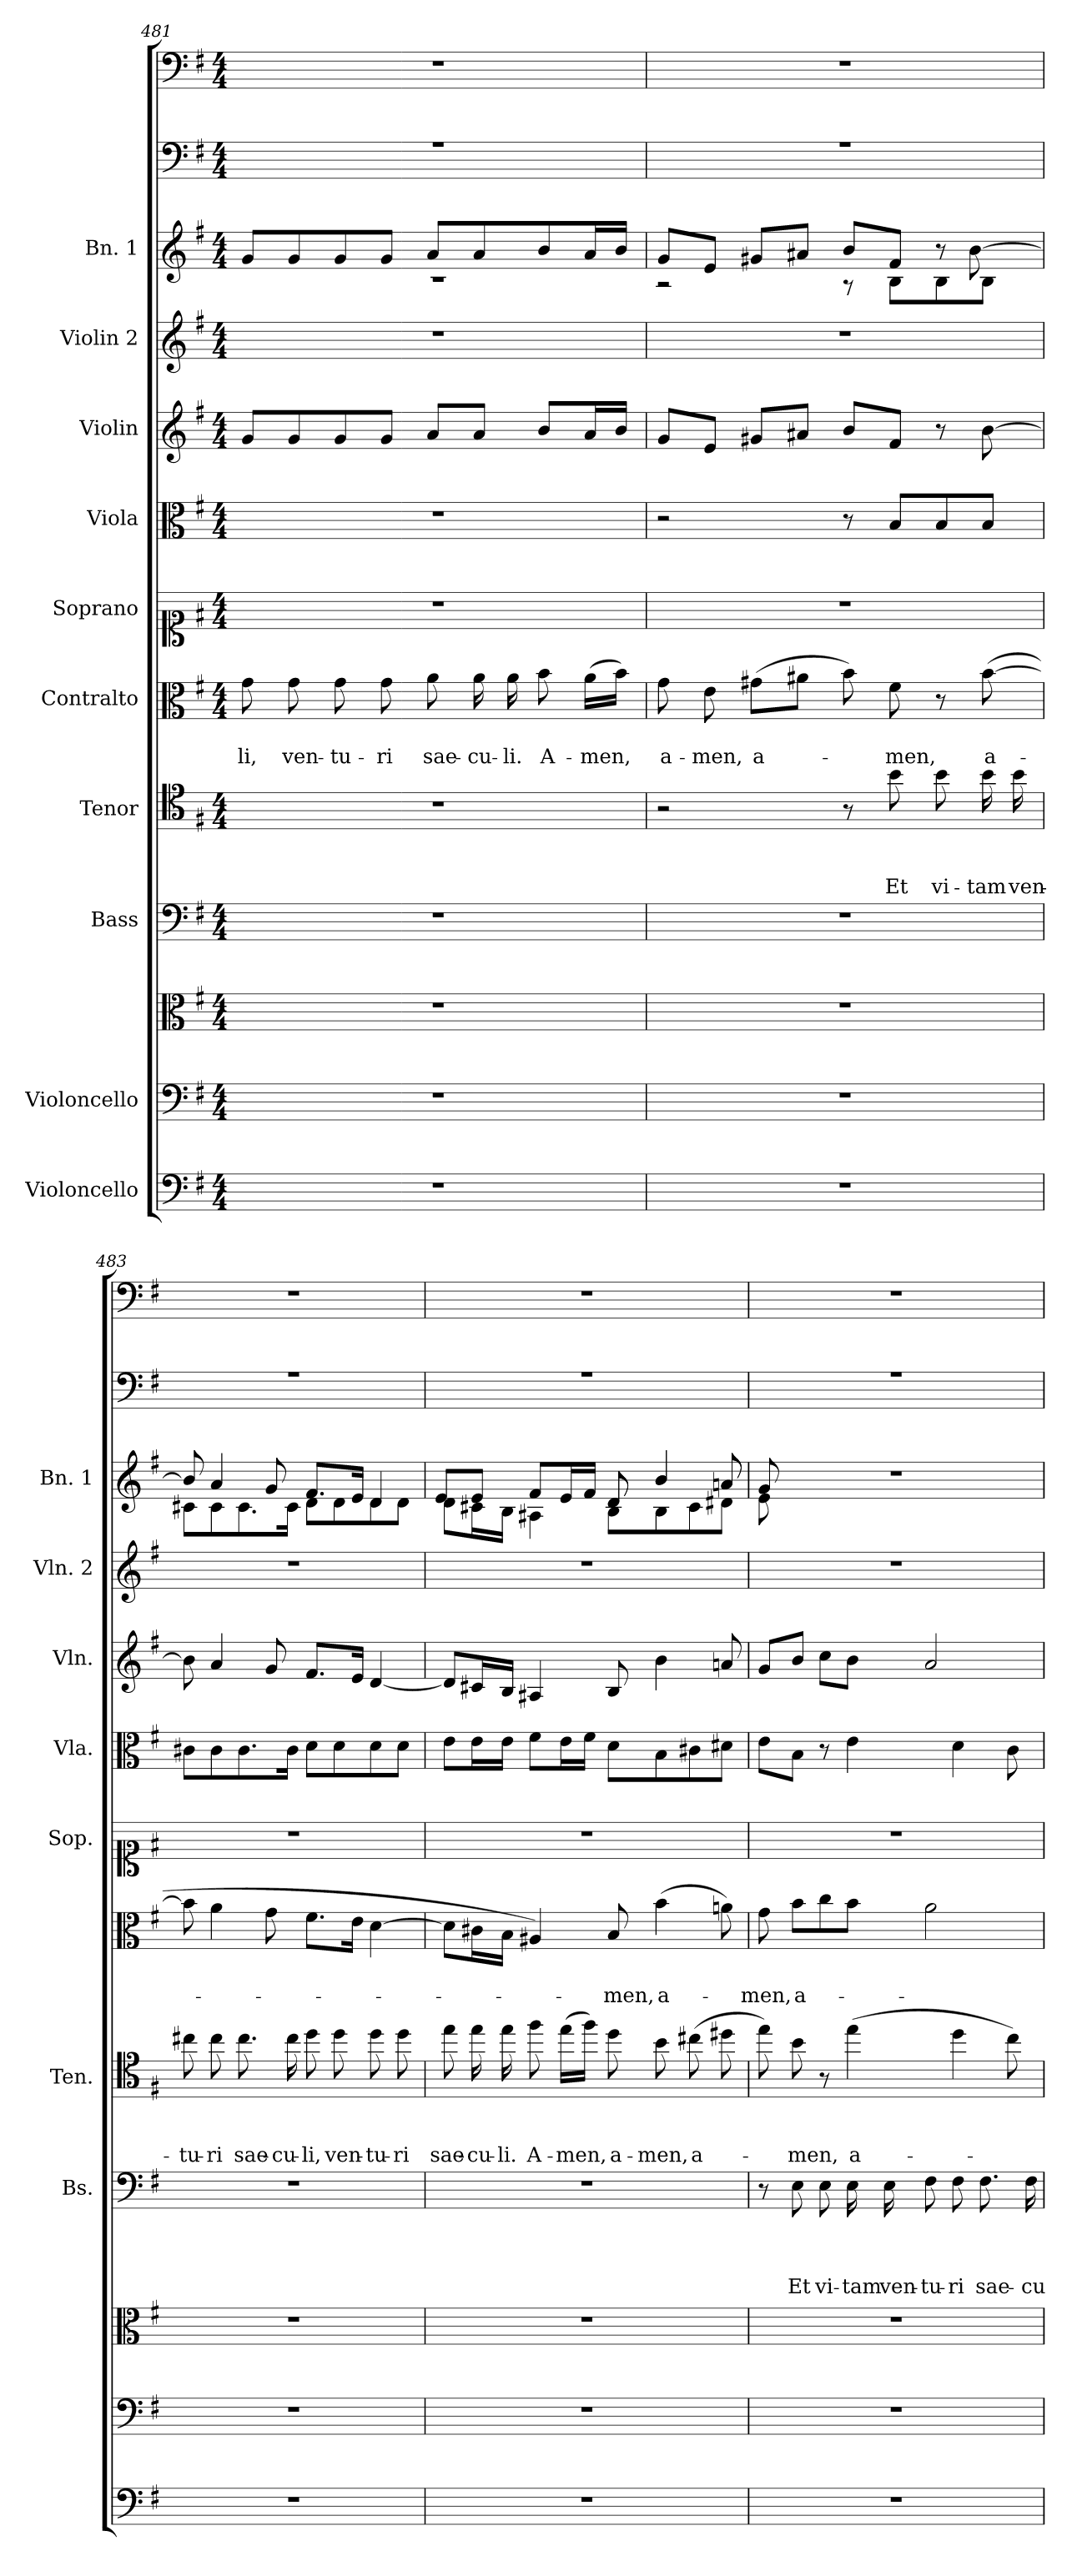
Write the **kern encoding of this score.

**kern	**kern	**kern	**kern	**text	**text	**text	**text	**kern	**text	**text	**text	**kern	**text	**text	**kern	**kern	**kern	**kern	**kern	**kern	**kern
*part13	*part12	*part11	*part10	*part10	*part10	*part10	*part10	*part9	*part9	*part9	*part9	*part8	*part8	*part8	*part7	*part6	*part5	*part4	*part3	*part2	*part1
*staff13	*staff12	*staff11	*staff10	*staff10	*staff10	*staff10	*staff10	*staff9	*staff9	*staff9	*staff9	*staff8	*staff8	*staff8	*staff7	*staff6	*staff5	*staff4	*staff3	*staff2	*staff1
*I"Violoncello	*I"Violoncello	*	*I"Bass	*	*	*	*	*I"Tenor	*	*	*	*I"Contralto	*	*	*I"Soprano	*I"Viola	*I"Violin	*I"Violin 2	*I"Bn. 1	*	*
*	*	*	*I'Bs.	*	*	*	*	*I'Ten.	*	*	*	*	*	*	*I'Sop.	*I'Vla.	*I'Vln.	*I'Vln. 2	*I'Bn. 1	*	*
*clefF4	*clefF4	*clefC3	*clefF4	*	*	*	*	*clefC4	*	*	*	*clefC3	*	*	*clefC1	*clefC3	*clefG2	*clefG2	*clefG2	*clefF4	*clefF4
*	*	*	*	*	*	*	*	*ITrd7c12	*	*	*	*	*	*	*	*	*	*	*	*	*
*k[f#]	*k[f#]	*k[f#]	*k[f#]	*	*	*	*	*k[f#]	*	*	*	*k[f#]	*	*	*k[f#]	*k[f#]	*k[f#]	*k[f#]	*k[f#]	*k[f#]	*k[f#]
*G:	*G:	*G:	*G:	*	*	*	*	*G:	*	*	*	*G:	*	*	*G:	*G:	*G:	*G:	*G:	*G:	*G:
*M4/4	*M4/4	*M4/4	*M4/4	*	*	*	*	*M4/4	*	*	*	*M4/4	*	*	*M4/4	*M4/4	*M4/4	*M4/4	*M4/4	*M4/4	*M4/4
=481	=481	=481	=481	=481	=481	=481	=481	=481	=481	=481	=481	=481	=481	=481	=481	=481	=481	=481	=481	=481	=481
!	!	!	!	!	!	!	!	!	!	!	!	!	!	!LO:LY:b	!	!	!	!	!	!	!
*	*	*	*	*	*	*	*	*	*	*	*	*	*	*	*	*	*	*	*^	*^	*
*	*	*	*	*	*	*	*	*	*	*	*	*	*	*	*	*	*	*	*	*^	*	*	*
1r	1r	1r	1r	.	.	.	.	1r	.	.	.	8g\	.	-li,	1r	1r	8g/L	1r	1ryy	1rc	8g/L	1r	1ryy	1r
!	!	!	!	!	!	!	!	!	!	!	!	!	!	!LO:LY:b	!	!	!	!	!	!	!	!	!	!
.	.	.	.	.	.	.	.	.	.	.	.	8g\	.	ven-	.	.	8g/	.	.	.	8g/	.	.	.
!	!	!	!	!	!	!	!	!	!	!	!	!	!	!LO:LY:b	!	!	!	!	!	!	!	!	!	!
.	.	.	.	.	.	.	.	.	.	.	.	8g\	.	-tu-	.	.	8g/	.	.	.	8g/	.	.	.
!	!	!	!	!	!	!	!	!	!	!	!	!	!	!LO:LY:b	!	!	!	!	!	!	!	!	!	!
.	.	.	.	.	.	.	.	.	.	.	.	8g\	.	-ri	.	.	8g/J	.	.	.	8g/J	.	.	.
!	!	!	!	!	!	!	!	!	!	!	!	!	!	!LO:LY:b	!	!	!	!	!	!	!	!	!	!
.	.	.	.	.	.	.	.	.	.	.	.	8a\	.	sae-	.	.	8a/L	.	.	.	8a/L	.	.	.
!	!	!	!	!	!	!	!	!	!	!	!	!	!	!LO:LY:b	!	!	!	!	!	!	!	!	!	!
.	.	.	.	.	.	.	.	.	.	.	.	16a\	.	-cu-	.	.	8a/J	.	.	.	8a/	.	.	.
!	!	!	!	!	!	!	!	!	!	!	!	!	!	!LO:LY:b	!	!	!	!	!	!	!	!	!	!
.	.	.	.	.	.	.	.	.	.	.	.	16a\	.	-li.	.	.	.	.	.	.	.	.	.	.
!	!	!	!	!	!	!	!	!	!	!	!	!	!	!LO:LY:b	!	!	!	!	!	!	!	!	!	!
.	.	.	.	.	.	.	.	.	.	.	.	8b\	.	A-	.	.	8b/L	.	.	.	8b/	.	.	.
!	!	!	!	!	!	!	!	!	!	!	!	!	!	!LO:LY:b	!	!	!	!	!	!	!	!	!	!
.	.	.	.	.	.	.	.	.	.	.	.	(>16a\LL	.	-men,	.	.	16a/L	.	.	.	16a/L	.	.	.
.	.	.	.	.	.	.	.	.	.	.	.	16b\JJ)	.	.	.	.	16b/JJ	.	.	.	16b/JJ	.	.	.
=482	=482	=482	=482	=482	=482	=482	=482	=482	=482	=482	=482	=482	=482	=482	=482	=482	=482	=482	=482	=482	=482	=482	=482	=482
!	!	!	!	!	!	!	!	!	!	!	!	!	!	!LO:LY:b	!	!	!	!	!	!	!	!	!	!
1r	1r	1r	1r	.	.	.	.	2r	.	.	.	8g\	.	a-	1r	2r	8g/L	1r	1ryy	2rA	8g/L	1r	1ryy	1r
!	!	!	!	!	!	!	!	!	!	!	!	!	!	!LO:LY:b	!	!	!	!	!	!	!	!	!	!
.	.	.	.	.	.	.	.	.	.	.	.	8e\	.	-men,	.	.	8e/J	.	.	.	8e/J	.	.	.
!	!	!	!	!	!	!	!	!	!	!	!	!	!	!LO:LY:b	!	!	!	!	!	!	!	!	!	!
.	.	.	.	.	.	.	.	.	.	.	.	(>8g#X\L	.	a-	.	.	8g#X/L	.	.	.	8g#X/L	.	.	.
.	.	.	.	.	.	.	.	.	.	.	.	8a#X\J	.	.	.	.	8a#X/J	.	.	.	8a#X/J	.	.	.
.	.	.	.	.	.	.	.	8r	.	.	.	8b\)	.	.	.	8r	8b/L	.	.	8rA	8b/L	.	.	.
!	!	!	!	!	!	!	!	!	!	!	!LO:LY:b	!	!	!LO:LY:b	!	!	!	!	!	!	!	!	!	!
.	.	.	.	.	.	.	.	8B\	.	.	Et	8f#\	.	-men,	.	8B/L	8f#/J	.	.	8B\L	8f#/J	.	.	.
!	!	!	!	!	!	!	!	!	!	!	!LO:LY:b	!	!	!	!	!	!	!	!	!	!	!	!	!
.	.	.	.	.	.	.	.	8B\	.	.	vi-	8r	.	.	.	8B/	8r	.	.	8B\	8r	.	.	.
!	!	!	!	!	!	!	!	!	!	!	!LO:LY:b	!	!	!LO:LY:b	!	!	!	!	!	!	!	!	!	!
.	.	.	.	.	.	.	.	16B\	.	.	-tam	(>[>8b\	.	a-	.	8B/J	[>8b\	.	.	8B\J	[>8b\	.	.	.
!	!	!	!	!	!	!	!	!	!	!	!LO:LY:b	!	!	!	!	!	!	!	!	!	!	!	!	!
.	.	.	.	.	.	.	.	16B\	.	.	ven-	.	.	.	.	.	.	.	.	.	.	.	.	.
!!LO:PB:g=z
=483	=483	=483	=483	=483	=483	=483	=483	=483	=483	=483	=483	=483	=483	=483	=483	=483	=483	=483	=483	=483	=483	=483	=483	=483
!	!	!	!	!	!	!	!	!	!	!	!LO:LY:b	!	!	!	!	!	!	!	!	!	!	!	!	!
1r	1r	1r	1r	.	.	.	.	8c#X\	.	.	-tu-	8b\]	.	.	1r	8c#X\L	8b\]	1r	1ryy	8c#X\L	8b/]	1r	1ryy	1r
!	!	!	!	!	!	!	!	!	!	!	!LO:LY:b	!	!	!	!	!	!	!	!	!	!	!	!	!
.	.	.	.	.	.	.	.	8c#\	.	.	-ri	4a\	.	.	.	8c#\	4a/	.	.	8c#\	4a/	.	.	.
!	!	!	!	!	!	!	!	!	!	!	!LO:LY:b	!	!	!	!	!	!	!	!	!	!	!	!	!
.	.	.	.	.	.	.	.	8.c#\	.	.	sae-	.	.	.	.	8.c#\	.	.	.	8.c#\	.	.	.	.
.	.	.	.	.	.	.	.	.	.	.	.	8g\	.	.	.	.	8g/	.	.	.	8g/	.	.	.
!	!	!	!	!	!	!	!	!	!	!	!LO:LY:b	!	!	!	!	!	!	!	!	!	!	!	!	!
.	.	.	.	.	.	.	.	16c#\	.	.	-cu-	.	.	.	.	16c#\Jk	.	.	.	16c#\Jk	.	.	.	.
!	!	!	!	!	!	!	!	!	!	!	!LO:LY:b	!	!	!	!	!	!	!	!	!	!	!	!	!
.	.	.	.	.	.	.	.	8d\	.	.	-li,	8.f#\L	.	.	.	8d\L	8.f#/L	.	.	8d\L	8.f#/L	.	.	.
!	!	!	!	!	!	!	!	!	!	!	!LO:LY:b	!	!	!	!	!	!	!	!	!	!	!	!	!
.	.	.	.	.	.	.	.	8d\	.	.	ven-	.	.	.	.	8d\	.	.	.	8d\	.	.	.	.
.	.	.	.	.	.	.	.	.	.	.	.	16e\Jk	.	.	.	.	16e/Jk	.	.	.	16e/Jk	.	.	.
!	!	!	!	!	!	!	!	!	!	!	!LO:LY:b	!	!	!	!	!	!	!	!	!	!	!	!	!
.	.	.	.	.	.	.	.	8d\	.	.	-tu-	[>4d\	.	.	.	8d\	[<4d/	.	.	8d\	4d/	.	.	.
!	!	!	!	!	!	!	!	!	!	!	!LO:LY:b	!	!	!	!	!	!	!	!	!	!	!	!	!
.	.	.	.	.	.	.	.	8d\	.	.	-ri	.	.	.	.	8d\J	.	.	.	8d\J	.	.	.	.
=484	=484	=484	=484	=484	=484	=484	=484	=484	=484	=484	=484	=484	=484	=484	=484	=484	=484	=484	=484	=484	=484	=484	=484	=484
!	!	!	!	!	!	!	!	!	!	!	!LO:LY:b	!	!	!	!	!	!	!	!	!	!	!	!	!
1r	1r	1r	1r	.	.	.	.	8e\	.	.	sae-	8d\L]	.	.	1r	8e\L	8d/L]	1r	2ryy	8d\L	8e/L	1r	1ryy	1r
!	!	!	!	!	!	!	!	!	!	!	!LO:LY:b	!	!	!	!	!	!	!	!	!	!	!	!	!
.	.	.	.	.	.	.	.	16e\	.	.	-cu-	16c#X\L	.	.	.	16e\L	16c#X/L	.	.	16c#X\L	8e/J	.	.	.
!	!	!	!	!	!	!	!	!	!	!	!LO:LY:b	!	!	!	!	!	!	!	!	!	!	!	!	!
.	.	.	.	.	.	.	.	16e\	.	.	-li.	16B\JJ	.	.	.	16e\JJ	16B/JJ	.	.	16B\JJ	.	.	.	.
!	!	!	!	!	!	!	!	!	!	!	!LO:LY:b	!	!	!	!	!	!	!	!	!	!	!	!	!
.	.	.	.	.	.	.	.	8f#\	.	.	A-	4A#X/)	.	.	.	8f#\L	4A#X/	.	.	4A#X\	8f#/L	.	.	.
!	!	!	!	!	!	!	!	!	!	!	!LO:LY:b	!	!	!	!	!	!	!	!	!	!	!	!	!
.	.	.	.	.	.	.	.	(>16e\LL	.	.	-men,	.	.	.	.	16e\L	.	.	.	.	16e/L	.	.	.
.	.	.	.	.	.	.	.	16f#\JJ)	.	.	.	.	.	.	.	16f#\JJ	.	.	.	.	16f#/JJ	.	.	.
!	!	!	!	!	!	!	!	!	!	!	!LO:LY:b	!	!	!LO:LY:b	!	!	!	!	!	!	!	!	!	!
.	.	.	.	.	.	.	.	8d\	.	.	a-	8B/	.	-men,	.	8d\L	8B/	.	8B\L	8d/	8d/	.	.	.
!	!	!	!	!	!	!	!	!	!	!	!LO:LY:b	!	!	!LO:LY:b	!	!	!	!	!	!	!	!	!	!
.	.	.	.	.	.	.	.	8B\	.	.	-men,	(>4b\	.	a-	.	8B\	4b\	.	8B\	4b/	4b/	.	.	.
!	!	!	!	!	!	!	!	!	!	!	!LO:LY:b	!	!	!	!	!	!	!	!	!	!	!	!	!
.	.	.	.	.	.	.	.	(>8c#X\	.	.	a-	.	.	.	.	8c#X\	.	.	8c#i\	.	.	.	.	.
.	.	.	.	.	.	.	.	8d#X\	.	.	.	8ani\)	.	.	.	8d#X\J	8ani/	.	8d#X\J	8ani/	8a/	.	.	.
=485	=485	=485	=485	=485	=485	=485	=485	=485	=485	=485	=485	=485	=485	=485	=485	=485	=485	=485	=485	=485	=485	=485	=485	=485
!	!	!	!	!	!	!	!	!	!	!	!	!	!	!LO:LY:b	!	!	!	!	!	!	!	!	!	!
1r	1r	1r	8r	.	.	.	.	8e\)	.	.	.	8g\	.	-men,	1r	8e\L	8g/L	1r	8e\	8g/	1r	1r	1ryy	1r
!	!	!	!	!	!	!	!LO:LY:b	!	!	!	!LO:LY:b	!	!	!LO:LY:b	!	!	!	!	!	!	!	!	!	!
.	.	.	8E\	.	.	.	Et	8B\	.	.	-men,	8b\L	.	a-	.	8B\J	8b/J	.	2..ryy	2..ryy	.	.	.	.
!	!	!	!	!	!	!	!LO:LY:b	!	!	!	!	!	!	!	!	!	!	!	!	!	!	!	!	!
.	.	.	8E\	.	.	.	vi-	8r	.	.	.	8cc\	.	.	.	8r	8cc\L	.	.	.	.	.	.	.
!	!	!	!	!	!	!	!LO:LY:b	!	!	!	!LO:LY:b	!	!	!	!	!	!	!	!	!	!	!	!	!
.	.	.	16E\	.	.	.	-tam	(>4e\	.	.	a-	8b\J	.	.	.	4e\	8b\J	.	.	.	.	.	.	.
!	!	!	!	!	!	!	!LO:LY:b	!	!	!	!	!	!	!	!	!	!	!	!	!	!	!	!	!
.	.	.	16E\	.	.	.	ven-	.	.	.	.	.	.	.	.	.	.	.	.	.	.	.	.	.
!	!	!	!	!	!	!	!LO:LY:b	!	!	!	!	!	!	!	!	!	!	!	!	!	!	!	!	!
.	.	.	8F#\	.	.	.	-tu-	.	.	.	.	2a\	.	.	.	.	2a/	.	.	.	.	.	.	.
!	!	!	!	!	!	!	!LO:LY:b	!	!	!	!	!	!	!	!	!	!	!	!	!	!	!	!	!
.	.	.	8F#\	.	.	.	-ri	4d\	.	.	.	.	.	.	.	4d\	.	.	.	.	.	.	.	.
!	!	!	!	!	!	!	!LO:LY:b	!	!	!	!	!	!	!	!	!	!	!	!	!	!	!	!	!
.	.	.	8.F#\	.	.	.	sae-	.	.	.	.	.	.	.	.	.	.	.	.	.	.	.	.	.
.	.	.	.	.	.	.	.	8c\)	.	.	.	.	.	.	.	8c\	.	.	.	.	.	.	.	.
!	!	!	!	!	!	!	!LO:LY:b	!	!	!	!	!	!	!	!	!	!	!	!	!	!	!	!	!
.	.	.	16F#\	.	.	.	-cu-	.	.	.	.	.	.	.	.	.	.	.	.	.	.	.	.	.
*	*	*	*	*	*	*	*	*	*	*	*	*	*	*	*	*	*	*	*v	*v	*v	*	*	*
*	*	*	*	*	*	*	*	*	*	*	*	*	*	*	*	*	*	*	*	*v	*v	*
=	=	=	=	=	=	=	=	=	=	=	=	=	=	=	=	=	=	=	=	=	=
*-	*-	*-	*-	*-	*-	*-	*-	*-	*-	*-	*-	*-	*-	*-	*-	*-	*-	*-	*-	*-	*-
